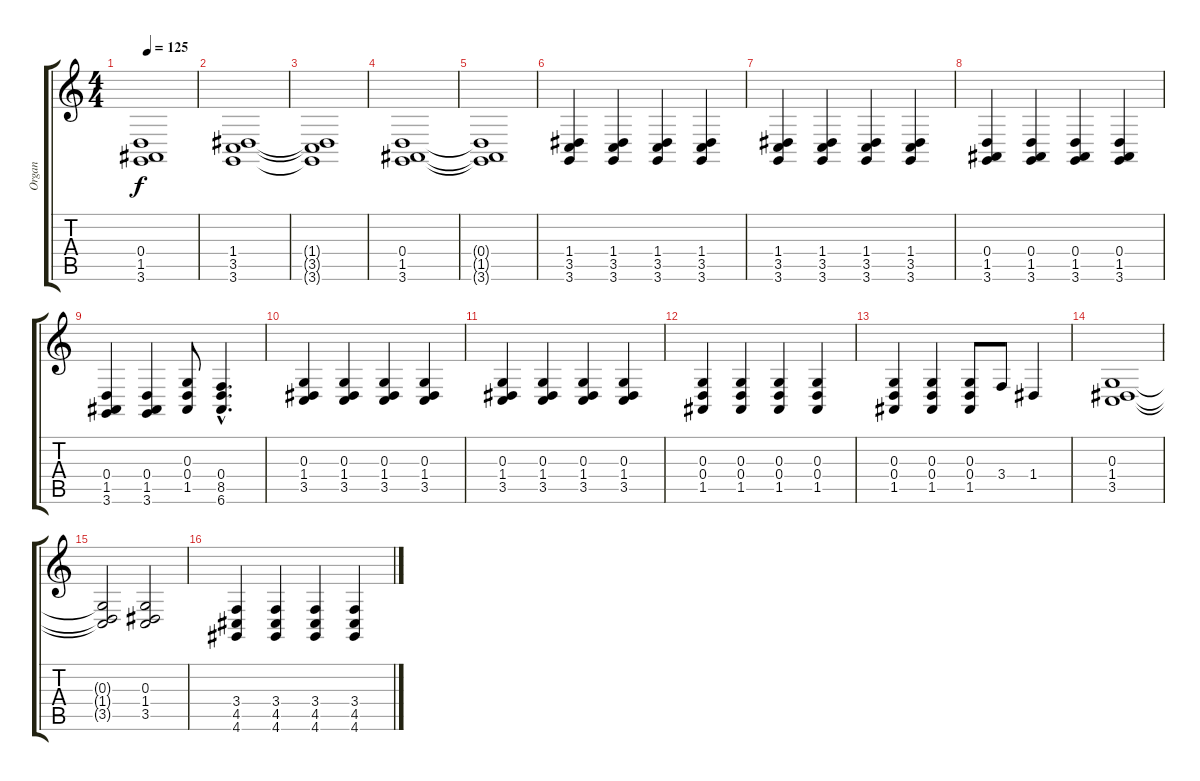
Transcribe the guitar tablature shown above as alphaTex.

\track ("Organ " "Organ ") {instrument churchorgan}
\staff {score tabs}
\tuning (E4 B3 G3 D3 A2 E2) {hide}
\ts (4 4)
\tempo 125
\clef g2
\ks c
(0.4{t} 1.5{t} 3.6{t}).1{dy f} |
(1.4 3.5 3.6).1 |
(1.4{t} 3.5{t} 3.6{t}).1 |
(0.4 1.5 3.6).1 |
(0.4{t} 1.5{t} 3.6{t}).1 |
(1.4 3.5 3.6).4 (1.4 3.5 3.6).4 (1.4 3.5 3.6).4 (1.4 3.5 3.6).4 |
(1.4 3.5 3.6).4 (1.4 3.5 3.6).4 (1.4 3.5 3.6).4 (1.4 3.5 3.6).4 |
(0.4 1.5 3.6).4 (0.4 1.5 3.6).4 (0.4 1.5 3.6).4 (0.4 1.5 3.6).4 |
(0.4 1.5 3.6).4 (0.4 1.5 3.6).4 (0.3 0.4 1.5).8 (0.4{hac} 8.5{hac} 6.6{hac}).4{d} |
(0.3 1.4 3.5).4 (0.3 1.4 3.5).4 (0.3 1.4 3.5).4 (0.3 1.4 3.5).4 |
(0.3 1.4 3.5).4 (0.3 1.4 3.5).4 (0.3 1.4 3.5).4 (0.3 1.4 3.5).4 |
(0.3 0.4 1.5).4 (0.3 0.4 1.5).4 (0.3 0.4 1.5).4 (0.3 0.4 1.5).4 |
(0.3 0.4 1.5).4 (0.3 0.4 1.5).4 (0.3 0.4 1.5).8 3.4.8 1.4.4 |
(0.3 1.4 3.5).1 |
(0.3{t} 1.4{t} 3.5{t}).2 (0.3 1.4 3.5).2 |
(3.4 4.5 4.6).4 (3.4 4.5 4.6).4 (3.4 4.5 4.6).4 (3.4 4.5 4.6).4
